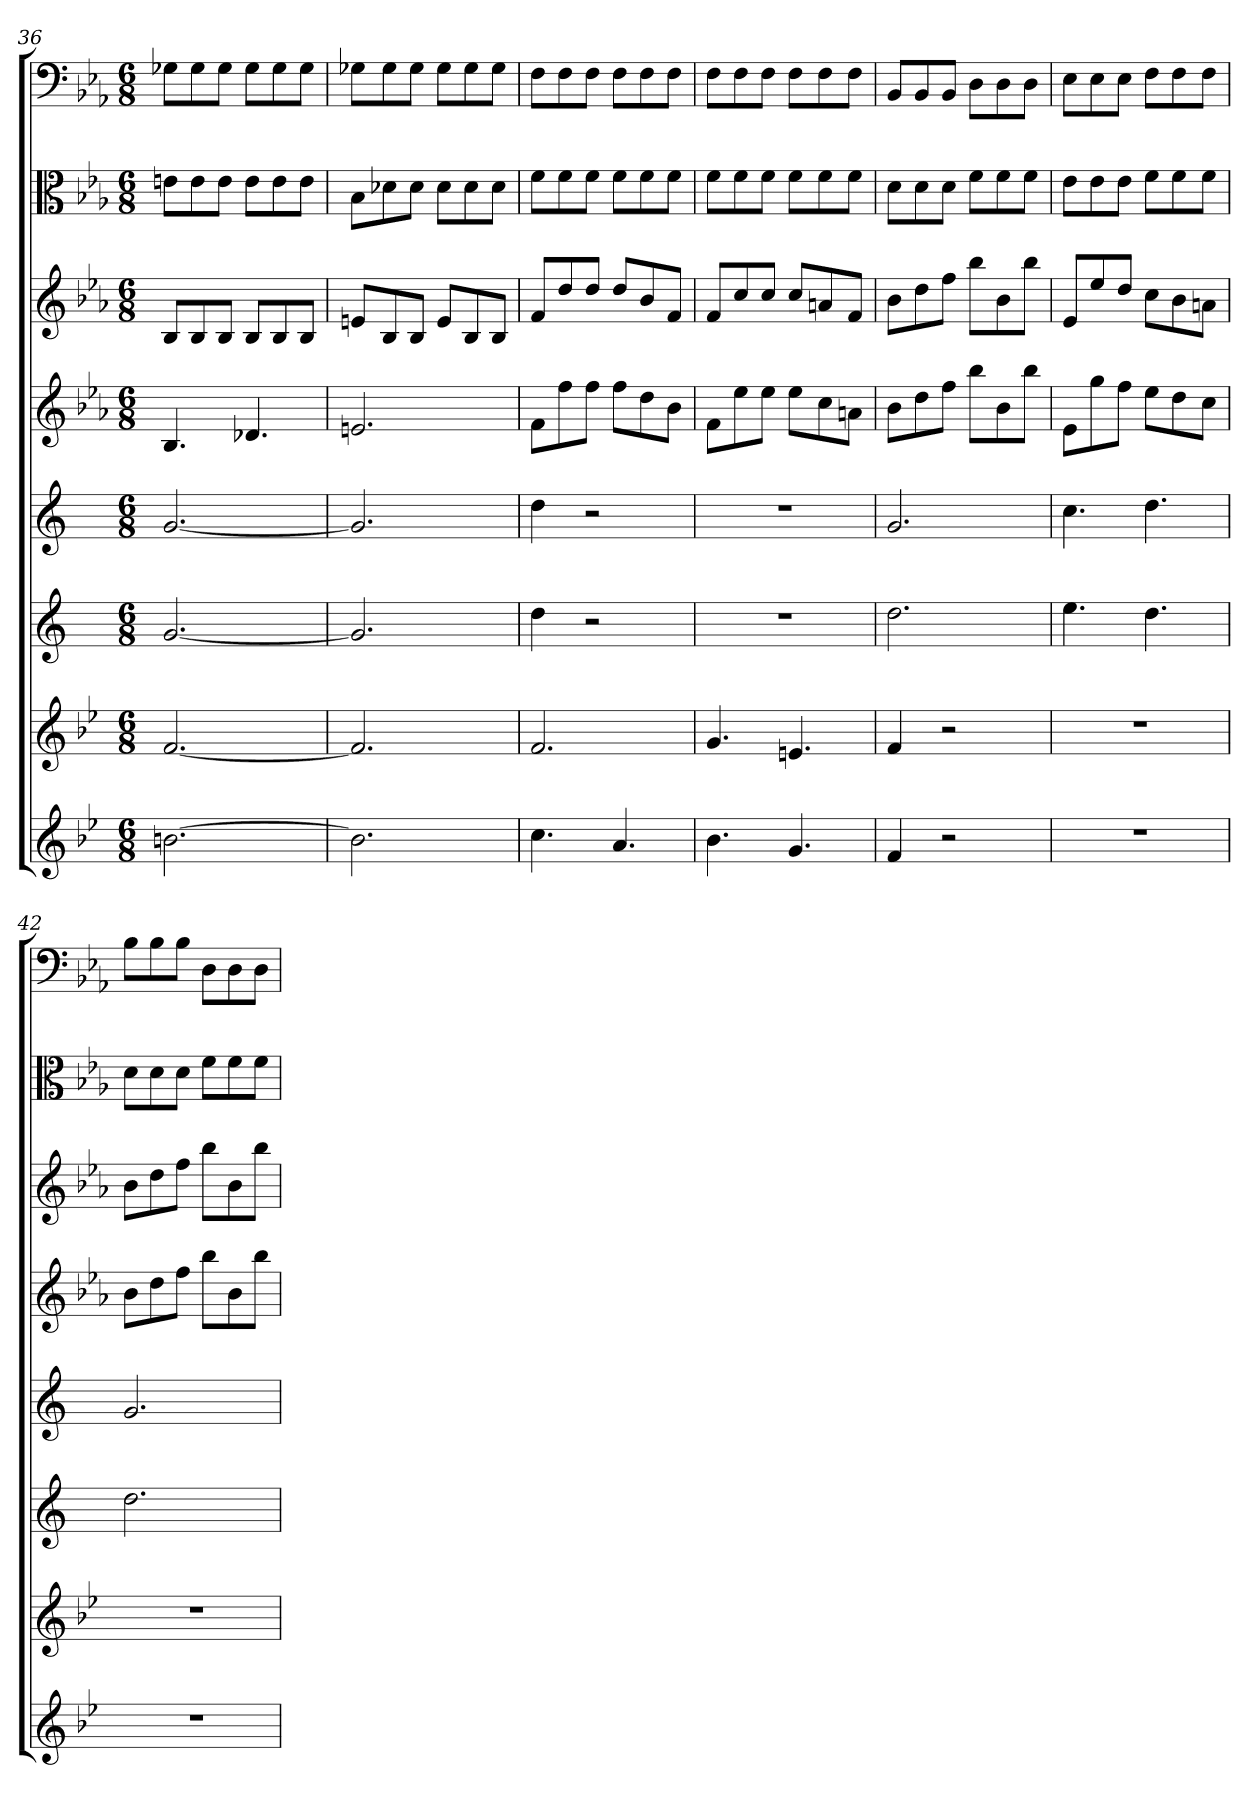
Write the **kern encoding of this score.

**kern	**kern	**kern	**kern	**kern	**kern	**kern	**kern
*part8	*part7	*part6	*part5	*part4	*part3	*part2	*part1
*staff8	*staff7	*staff6	*staff5	*staff4	*staff3	*staff2	*staff1
*	*	*	*	*	*	*clefC3	*clefF4
*k[b-e-]	*k[b-e-]	*k[]	*k[]	*k[b-e-a-]	*k[b-e-a-]	*k[b-e-a-]	*k[b-e-a-]
*M6/8	*M6/8	*M6/8	*M6/8	*M6/8	*M6/8	*M6/8	*M6/8
=36	=36	=36	=36	=36	=36	=36	=36
[2.bn	[2.f	[2.g	[2.g	4.B-	8B-L	8en\L	8G-X\L
.	.	.	.	.	8B-	8e\	8G-\
.	.	.	.	.	8B-J	8e\J	8G-\J
.	.	.	.	4.d-X	8B-L	8e\L	8G-\L
.	.	.	.	.	8B-	8e\	8G-\
.	.	.	.	.	8B-J	8e\J	8G-\J
=37	=37	=37	=37	=37	=37	=37	=37
2.b]	2.f]	2.g]	2.g]	2.en	8enL	8B-\L	8G-X\L
.	.	.	.	.	8B-	8d-X\	8G-\
.	.	.	.	.	8B-J	8d-\J	8G-\J
.	.	.	.	.	8eL	8d-\L	8G-\L
.	.	.	.	.	8B-	8d-\	8G-\
.	.	.	.	.	8B-J	8d-\J	8G-\J
=38	=38	=38	=38	=38	=38	=38	=38
4.cc	2.f	4dd	4dd	8fL	8fL	8f\L	8F\L
.	.	.	.	8ff	8dd	8f\	8F\
.	.	2r	2r	8ffJ	8ddJ	8f\J	8F\J
4.a	.	.	.	8ffL	8ddL	8f\L	8F\L
.	.	.	.	8dd	8b-	8f\	8F\
.	.	.	.	8b-J	8fJ	8f\J	8F\J
=39	=39	=39	=39	=39	=39	=39	=39
4.b-	4.g	2.r	2.r	8fL	8fL	8f\L	8F\L
.	.	.	.	8ee-	8cc	8f\	8F\
.	.	.	.	8ee-J	8ccJ	8f\J	8F\J
4.g	4.en	.	.	8ee-L	8ccL	8f\L	8F\L
.	.	.	.	8cc	8an	8f\	8F\
.	.	.	.	8anJ	8fJ	8f\J	8F\J
=40	=40	=40	=40	=40	=40	=40	=40
4f	4f	2.dd	2.g	8b-L	8b-L	8d\L	8BB-/L
.	.	.	.	8dd	8dd	8d\	8BB-/
2r	2r	.	.	8ffJ	8ffJ	8d\J	8BB-/J
.	.	.	.	8bb-L	8bb-L	8f\L	8D\L
.	.	.	.	8b-	8b-	8f\	8D\
.	.	.	.	8bb-J	8bb-J	8f\J	8D\J
=41	=41	=41	=41	=41	=41	=41	=41
2.r	2.r	4.ee	4.cc	8e-L	8e-L	8e-\L	8E-\L
.	.	.	.	8gg	8ee-	8e-\	8E-\
.	.	.	.	8ffJ	8ddJ	8e-\J	8E-\J
.	.	4.dd	4.dd	8ee-L	8ccL	8f\L	8F\L
.	.	.	.	8dd	8b-	8f\	8F\
.	.	.	.	8ccJ	8anJ	8f\J	8F\J
=42	=42	=42	=42	=42	=42	=42	=42
2.r	2.r	2.dd	2.g	8b-L	8b-L	8d\L	8B-\L
.	.	.	.	8dd	8dd	8d\	8B-\
.	.	.	.	8ffJ	8ffJ	8d\J	8B-\J
.	.	.	.	8bb-L	8bb-L	8f\L	8D\L
.	.	.	.	8b-	8b-	8f\	8D\
.	.	.	.	8bb-J	8bb-J	8f\J	8D\J
=	=	=	=	=	=	=	=
*-	*-	*-	*-	*-	*-	*-	*-
